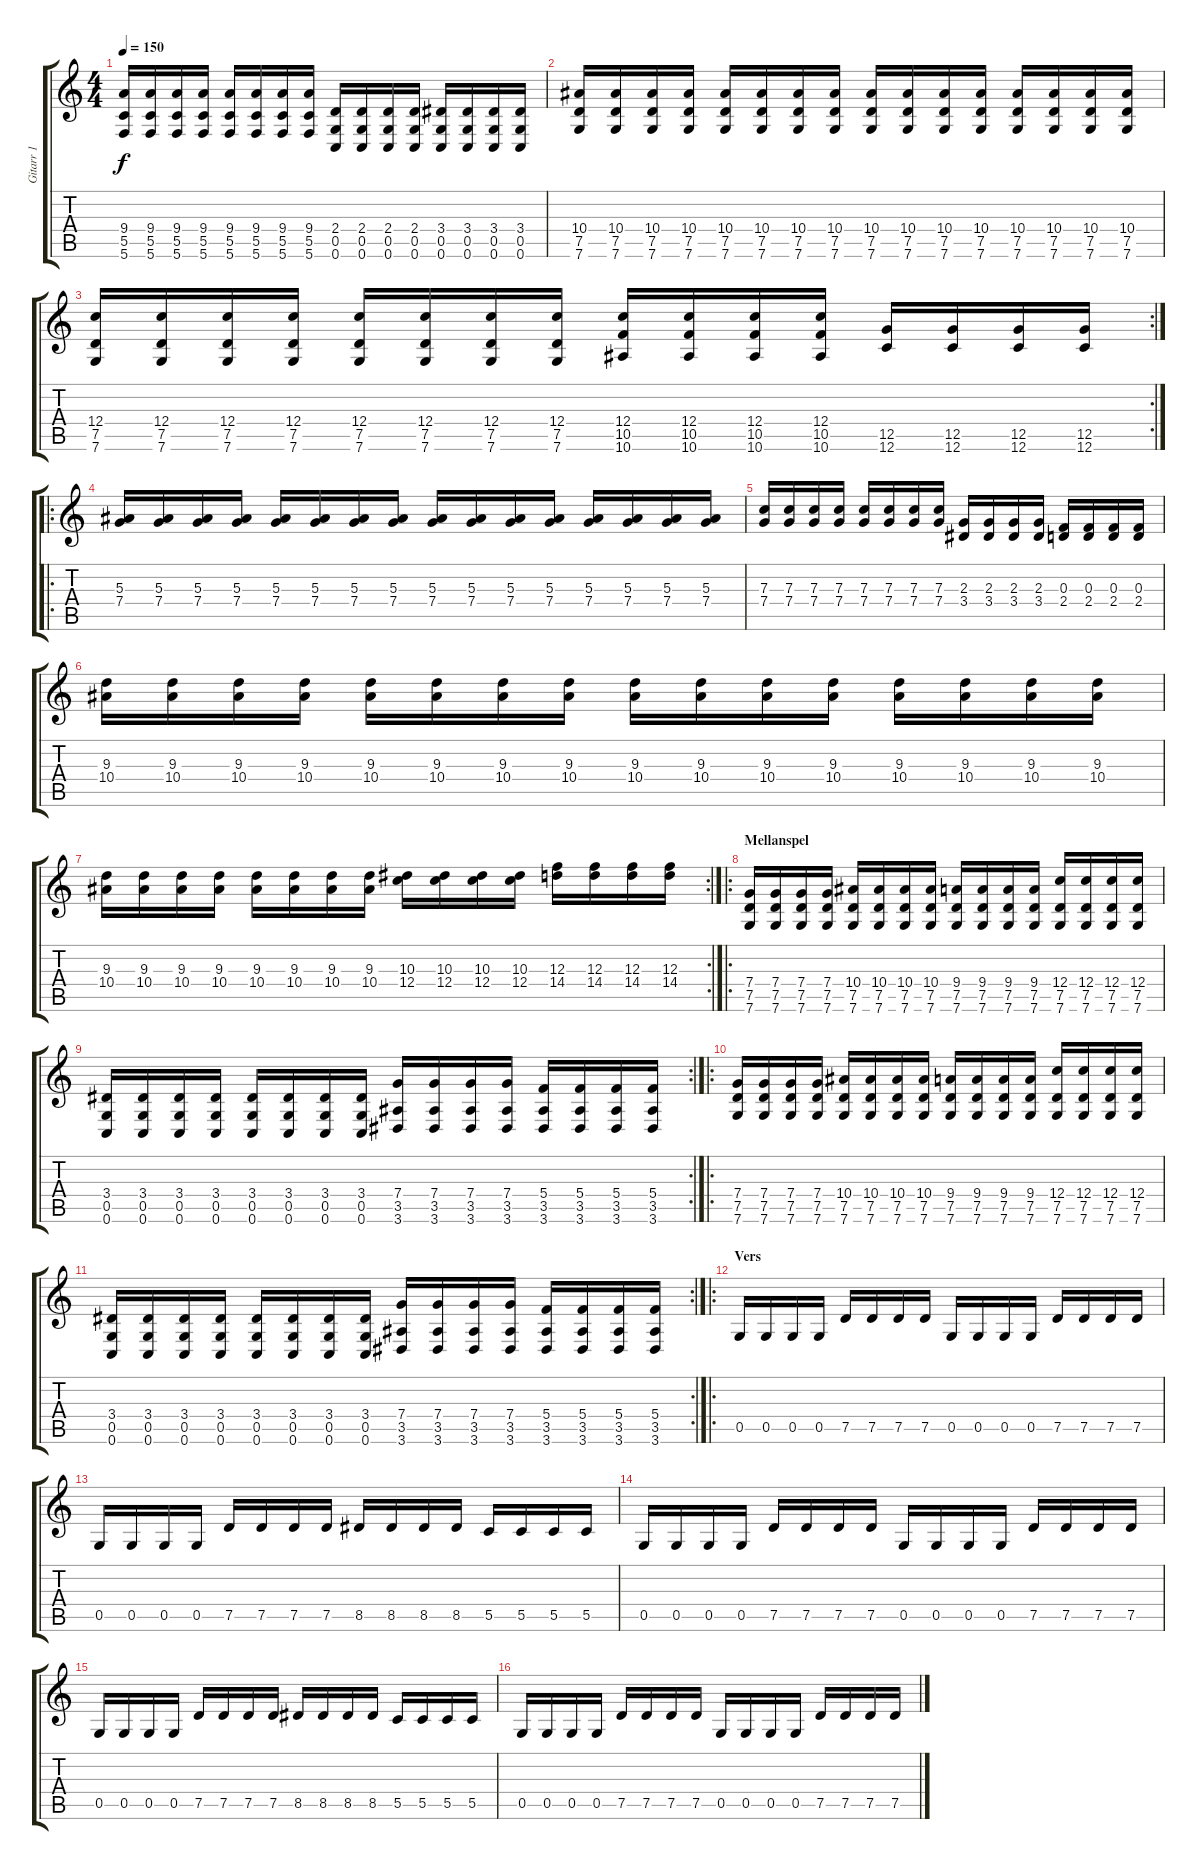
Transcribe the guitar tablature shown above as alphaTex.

\track ("Gitarr 1" "Gitarr 1") {instrument distortionguitar}
\staff {score tabs}
\tuning (D4 A3 F3 C3 G2 C2) {hide}
\ts (4 4)
\tempo 150
\clef g2
\ks c
(9.4 5.5 5.6).16{dy f} (9.4 5.5 5.6).16 (9.4 5.5 5.6).16 (9.4 5.5 5.6).16 (9.4 5.5 5.6).16 (9.4 5.5 5.6).16 (9.4 5.5 5.6).16 (9.4 5.5 5.6).16 (2.4 0.5 0.6).16 (2.4 0.5 0.6).16 (2.4 0.5 0.6).16 (2.4 0.5 0.6).16 (3.4 0.5 0.6).16 (3.4 0.5 0.6).16 (3.4 0.5 0.6).16 (3.4 0.5 0.6).16 |
(10.4 7.5 7.6).16 (10.4 7.5 7.6).16 (10.4 7.5 7.6).16 (10.4 7.5 7.6).16 (10.4 7.5 7.6).16 (10.4 7.5 7.6).16 (10.4 7.5 7.6).16 (10.4 7.5 7.6).16 (10.4 7.5 7.6).16 (10.4 7.5 7.6).16 (10.4 7.5 7.6).16 (10.4 7.5 7.6).16 (10.4 7.5 7.6).16 (10.4 7.5 7.6).16 (10.4 7.5 7.6).16 (10.4 7.5 7.6).16 |
\rc 2
(12.4 7.5 7.6).16 (12.4 7.5 7.6).16 (12.4 7.5 7.6).16 (12.4 7.5 7.6).16 (12.4 7.5 7.6).16 (12.4 7.5 7.6).16 (12.4 7.5 7.6).16 (12.4 7.5 7.6).16 (12.4 10.5 10.6).16 (12.4 10.5 10.6).16 (12.4 10.5 10.6).16 (12.4 10.5 10.6).16 (12.5 12.6).16 (12.5 12.6).16 (12.5 12.6).16 (12.5 12.6).16 |
\ro
(5.3 7.4).16 (5.3 7.4).16 (5.3 7.4).16 (5.3 7.4).16 (5.3 7.4).16 (5.3 7.4).16 (5.3 7.4).16 (5.3 7.4).16 (5.3 7.4).16 (5.3 7.4).16 (5.3 7.4).16 (5.3 7.4).16 (5.3 7.4).16 (5.3 7.4).16 (5.3 7.4).16 (5.3 7.4).16 |
(7.3 7.4).16 (7.3 7.4).16 (7.3 7.4).16 (7.3 7.4).16 (7.3 7.4).16 (7.3 7.4).16 (7.3 7.4).16 (7.3 7.4).16 (2.3 3.4).16 (2.3 3.4).16 (2.3 3.4).16 (2.3 3.4).16 (0.3 2.4).16 (0.3 2.4).16 (0.3 2.4).16 (0.3 2.4).16 |
(9.3 10.4).16 (9.3 10.4).16 (9.3 10.4).16 (9.3 10.4).16 (9.3 10.4).16 (9.3 10.4).16 (9.3 10.4).16 (9.3 10.4).16 (9.3 10.4).16 (9.3 10.4).16 (9.3 10.4).16 (9.3 10.4).16 (9.3 10.4).16 (9.3 10.4).16 (9.3 10.4).16 (9.3 10.4).16 |
\rc 2
(9.3 10.4).16 (9.3 10.4).16 (9.3 10.4).16 (9.3 10.4).16 (9.3 10.4).16 (9.3 10.4).16 (9.3 10.4).16 (9.3 10.4).16 (10.3 12.4).16 (10.3 12.4).16 (10.3 12.4).16 (10.3 12.4).16 (12.3 14.4).16 (12.3 14.4).16 (12.3 14.4).16 (12.3 14.4).16 |
\ro
\section ("" "Mellanspel")
(7.4 7.5 7.6).16 (7.4 7.5 7.6).16 (7.4 7.5 7.6).16 (7.4 7.5 7.6).16 (10.4 7.5 7.6).16 (10.4 7.5 7.6).16 (10.4 7.5 7.6).16 (10.4 7.5 7.6).16 (9.4 7.5 7.6).16 (9.4 7.5 7.6).16 (9.4 7.5 7.6).16 (9.4 7.5 7.6).16 (12.4 7.5 7.6).16 (12.4 7.5 7.6).16 (12.4 7.5 7.6).16 (12.4 7.5 7.6).16 |
\rc 2
(3.4 0.5 0.6).16 (3.4 0.5 0.6).16 (3.4 0.5 0.6).16 (3.4 0.5 0.6).16 (3.4 0.5 0.6).16 (3.4 0.5 0.6).16 (3.4 0.5 0.6).16 (3.4 0.5 0.6).16 (7.4 3.5 3.6).16 (7.4 3.5 3.6).16 (7.4 3.5 3.6).16 (7.4 3.5 3.6).16 (5.4 3.5 3.6).16 (5.4 3.5 3.6).16 (5.4 3.5 3.6).16 (5.4 3.5 3.6).16 |
\ro
(7.4 7.5 7.6).16 (7.4 7.5 7.6).16 (7.4 7.5 7.6).16 (7.4 7.5 7.6).16 (10.4 7.5 7.6).16 (10.4 7.5 7.6).16 (10.4 7.5 7.6).16 (10.4 7.5 7.6).16 (9.4 7.5 7.6).16 (9.4 7.5 7.6).16 (9.4 7.5 7.6).16 (9.4 7.5 7.6).16 (12.4 7.5 7.6).16 (12.4 7.5 7.6).16 (12.4 7.5 7.6).16 (12.4 7.5 7.6).16 |
\rc 2
(3.4 0.5 0.6).16 (3.4 0.5 0.6).16 (3.4 0.5 0.6).16 (3.4 0.5 0.6).16 (3.4 0.5 0.6).16 (3.4 0.5 0.6).16 (3.4 0.5 0.6).16 (3.4 0.5 0.6).16 (7.4 3.5 3.6).16 (7.4 3.5 3.6).16 (7.4 3.5 3.6).16 (7.4 3.5 3.6).16 (5.4 3.5 3.6).16 (5.4 3.5 3.6).16 (5.4 3.5 3.6).16 (5.4 3.5 3.6).16 |
\ro
\section ("" "Vers")
0.5.16 0.5.16 0.5.16 0.5.16 7.5.16 7.5.16 7.5.16 7.5.16 0.5.16 0.5.16 0.5.16 0.5.16 7.5.16 7.5.16 7.5.16 7.5.16 |
0.5.16 0.5.16 0.5.16 0.5.16 7.5.16 7.5.16 7.5.16 7.5.16 8.5.16 8.5.16 8.5.16 8.5.16 5.5.16 5.5.16 5.5.16 5.5.16 |
0.5.16 0.5.16 0.5.16 0.5.16 7.5.16 7.5.16 7.5.16 7.5.16 0.5.16 0.5.16 0.5.16 0.5.16 7.5.16 7.5.16 7.5.16 7.5.16 |
0.5.16 0.5.16 0.5.16 0.5.16 7.5.16 7.5.16 7.5.16 7.5.16 8.5.16 8.5.16 8.5.16 8.5.16 5.5.16 5.5.16 5.5.16 5.5.16 |
0.5.16 0.5.16 0.5.16 0.5.16 7.5.16 7.5.16 7.5.16 7.5.16 0.5.16 0.5.16 0.5.16 0.5.16 7.5.16 7.5.16 7.5.16 7.5.16
